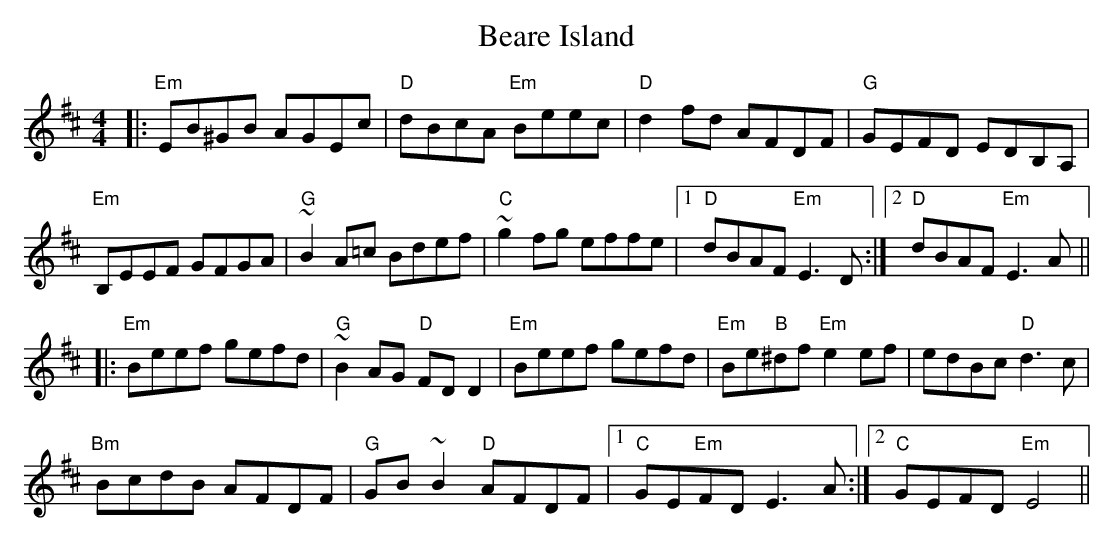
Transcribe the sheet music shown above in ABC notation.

X:1
T: Beare Island
M: 4/4
L: 1/8
K: Edor
|:"Em"EB^GB AGEc|"D"dBcA "Em"Beec|"D"d2 fd AFDF|"G"GEFD EDB,A,|
"Em"B,EEF GFGA|"G"~B2A=c Bdef|"C"~g2 fg effe|1 "D"dBAF "Em"E3 D:|2 "D"dBAF "Em"E3 A ||
|:"Em"Beef gefd|"G"~B2 AG "D"FD D2|"Em"Beef gefd|"Em"Be"B"^df "Em"e2 ef|edBc "D"d3c|
"Bm"BcdB AFDF|"G"GB ~B2 "D"AFDF|1 "C"GE"Em"FD E3 A:|2 "C"GEFD "Em"E4||
